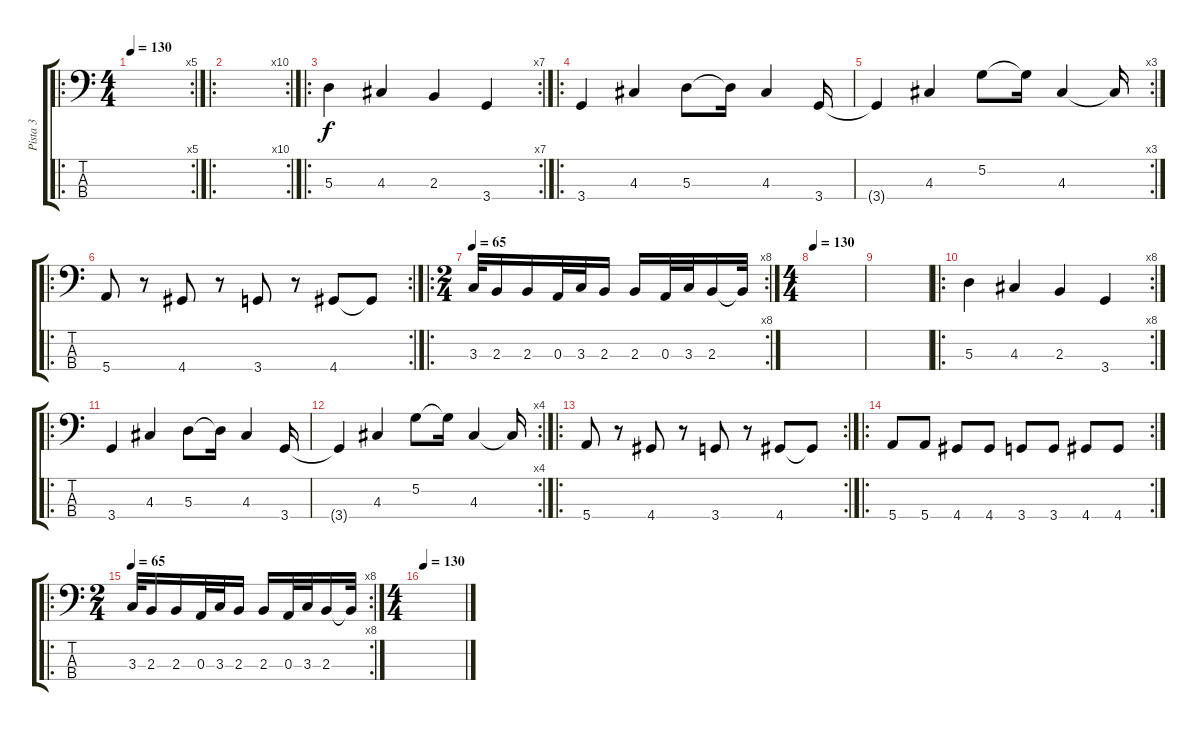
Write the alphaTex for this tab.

\track ("Pista 3" "Pista 3") {instrument electricbassfinger}
\staff {score tabs}
\tuning (G2 D2 A1 E1) {hide}
\ro
\rc 5
\ts (4 4)
\tempo 130
\clef f4
\ks c
|
\ro
\rc 10
|
\ro
\rc 7
5.3.4 4.3.4 2.3.4 3.4.4 |
\ro
3.4.4 4.3.4 5.3.8 5.3{t}.16 4.3.4 3.4.16 |
\rc 3
3.4{t}.4 4.3.4 5.2.8 5.2{t}.16 4.3.4 4.3{t}.16 |
\ro
\rc 2
5.4.8 r.8 4.4.8 r.8 3.4.8 r.8 4.4.8 4.4{t}.8 |
\ro
\rc 8
\ts (2 4)
\tempo 65
3.3.32 2.3.16 2.3.16 0.3.32 3.3.32 2.3.16 2.3.16 0.3.32 3.3.32 2.3.16 2.3{t}.32 |
\ts (4 4)
\tempo 130
|
|
\ro
\rc 8
5.3.4 4.3.4 2.3.4 3.4.4 |
\ro
3.4.4 4.3.4 5.3.8 5.3{t}.16 4.3.4 3.4.16 |
\rc 4
3.4{t}.4 4.3.4 5.2.8 5.2{t}.16 4.3.4 4.3{t}.16 |
\ro
\rc 2
5.4.8 r.8 4.4.8 r.8 3.4.8 r.8 4.4.8 4.4{t}.8 |
\ro
\rc 2
5.4.8 5.4.8 4.4.8 4.4.8 3.4.8 3.4.8 4.4.8 4.4.8 |
\ro
\rc 8
\ts (2 4)
\tempo 65
3.3.32 2.3.16 2.3.16 0.3.32 3.3.32 2.3.16 2.3.16 0.3.32 3.3.32 2.3.16 2.3{t}.32 |
\ts (4 4)
\tempo 130
